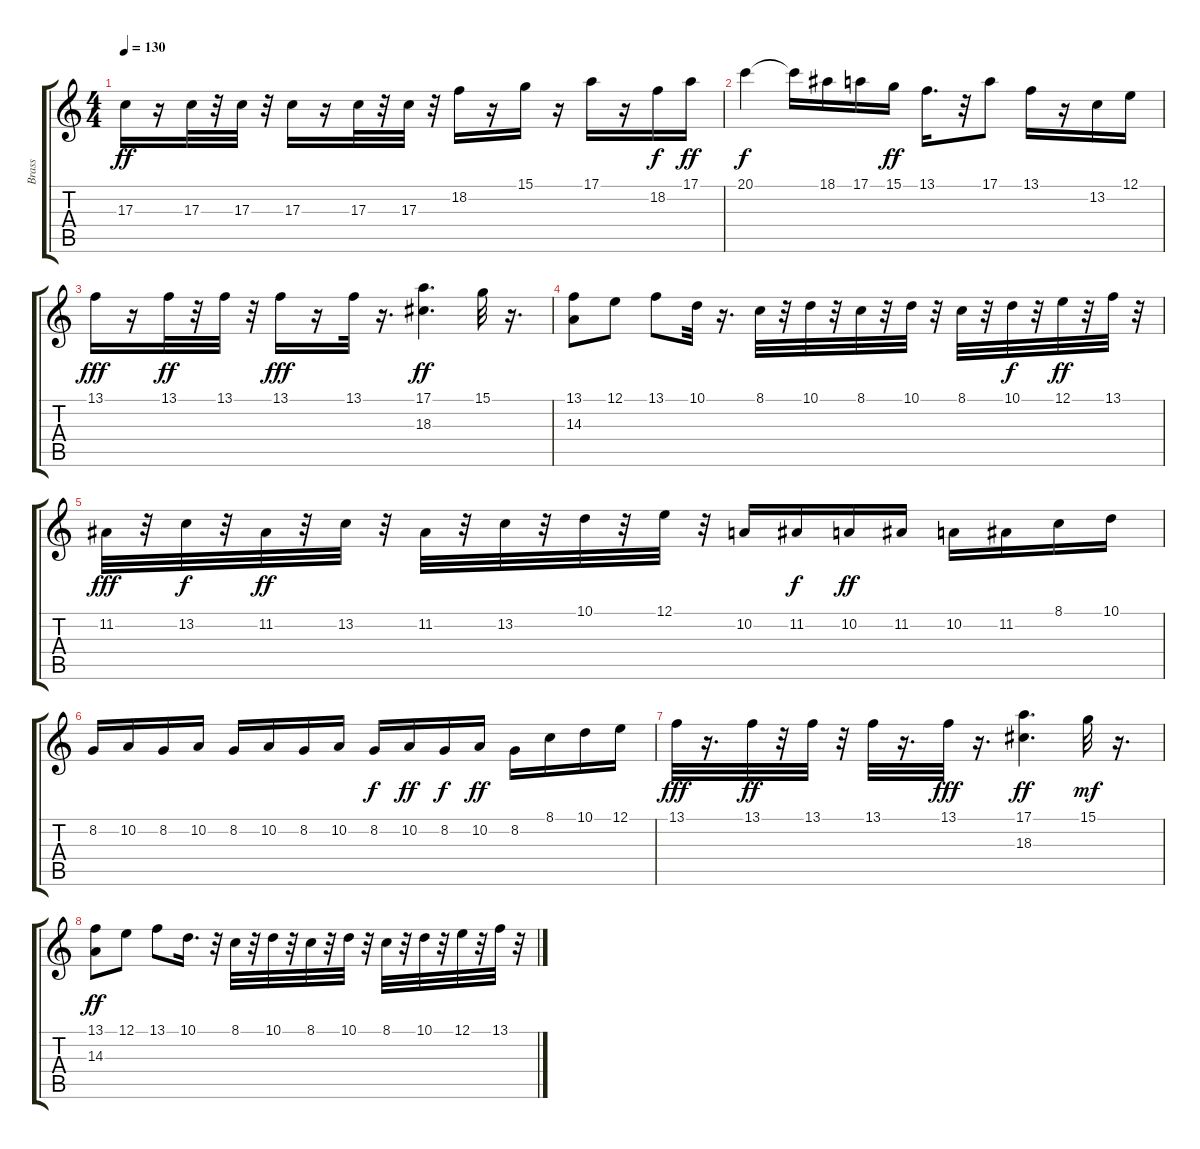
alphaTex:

\track ("Brass               " "Brass     ") {instrument synthbrass1}
\staff {score tabs}
\tuning (E4 B3 G3 D3 A2 E2) {hide}
\ts (4 4)
\tempo 130
\clef g2
\ks c
17.3.16{dy ff} r.16 17.3.32 r.32 17.3.32 r.32 17.3.16 r.16 17.3.32 r.32 17.3.32 r.32 18.2.16 r.16 15.1.16 r.16 17.1.16 r.16 18.2.16{dy f} 17.1.16{dy ff} |
20.1.4{dy f} 20.1{t}.16 18.1.16 17.1.16 15.1.16{dy ff} 13.1.16{d} r.32 17.1.8 13.1.16 r.16 13.2.16 12.1.16 |
13.1.16{dy fff} r.16 13.1.32{dy ff} r.32 13.1.32 r.32 13.1.16{dy fff} r.16 13.1.32 r.16{d} (17.1 18.3).4{d dy ff} 15.1.32 r.16{d} |
(13.1 14.3).8 12.1.8 13.1.8 10.1.32 r.16{d} 8.1.32 r.32 10.1.32 r.32 8.1.32 r.32 10.1.32 r.32 8.1.32 r.32 10.1.32{dy f} r.32 12.1.32{dy ff} r.32 13.1.32 r.32 |
11.2.32{dy fff} r.32 13.2.32{dy f} r.32 11.2.32{dy ff} r.32 13.2.32 r.32 11.2.32 r.32 13.2.32 r.32 10.1.32 r.32 12.1.32 r.32 10.2.16 11.2.16{dy f} 10.2.16{dy ff} 11.2.16 10.2.16 11.2.16 8.1.16 10.1.16 |
8.2.16 10.2.16 8.2.16 10.2.16 8.2.16 10.2.16 8.2.16 10.2.16 8.2.16{dy f} 10.2.16{dy ff} 8.2.16{dy f} 10.2.16{dy ff} 8.2.16 8.1.16 10.1.16 12.1.16 |
13.1.32{dy fff} r.16{d} 13.1.32{dy ff} r.32 13.1.32 r.32 13.1.32 r.16{d} 13.1.32{dy fff} r.16{d} (17.1 18.3).4{d dy ff} 15.1.32{dy mf} r.16{d} |
(13.1 14.3).8{dy ff} 12.1.8 13.1.8 10.1.16{d} r.32 8.1.32 r.32 10.1.32 r.32 8.1.32 r.32 10.1.32 r.32 8.1.32 r.32 10.1.32 r.32 12.1.32 r.32 13.1.32 r.32
